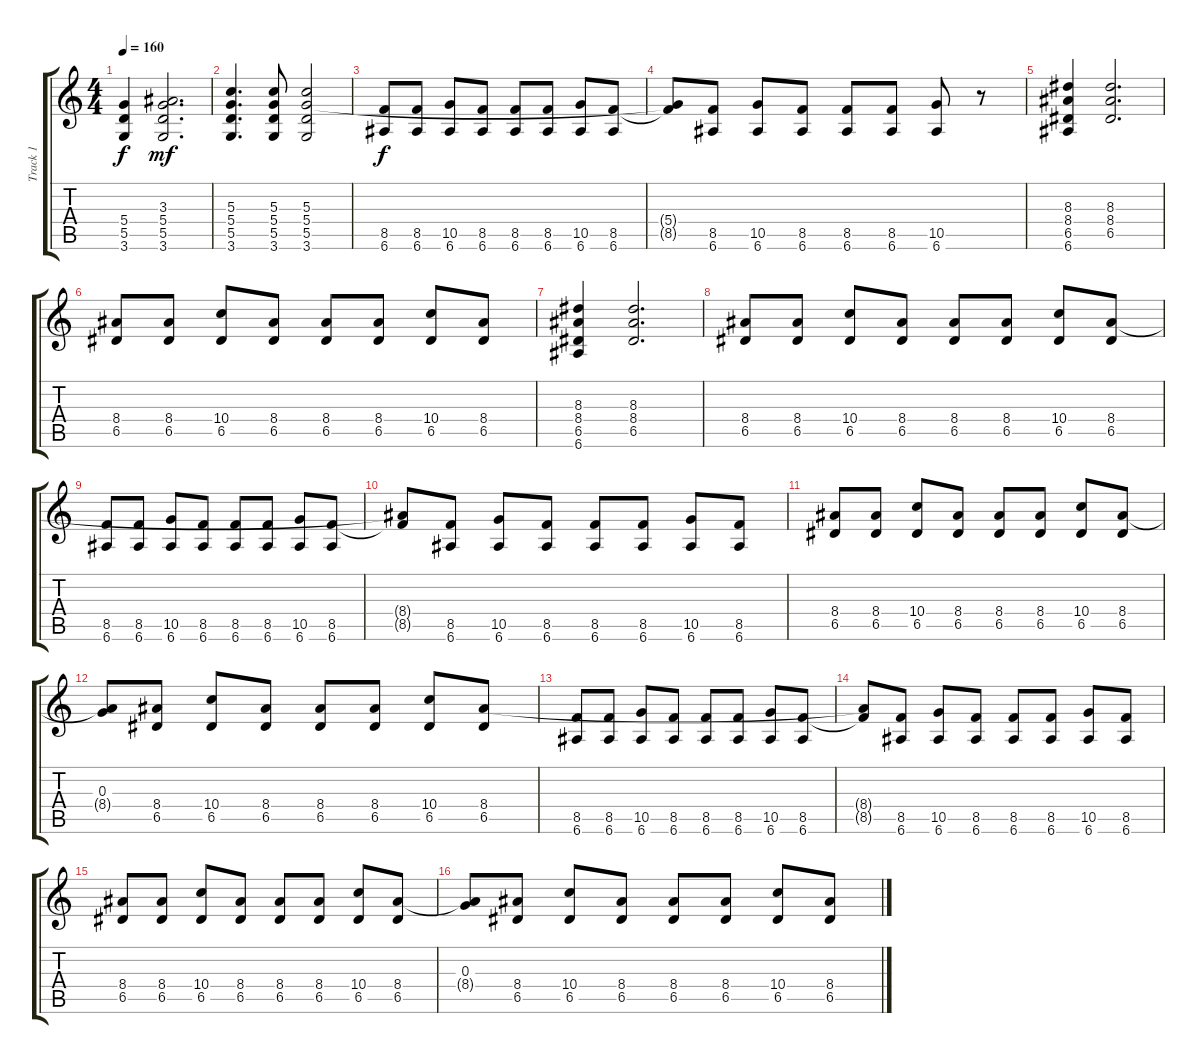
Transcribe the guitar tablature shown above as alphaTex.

\track ("Track 1" "Track 1") {instrument overdrivenguitar}
\staff {score tabs}
\tuning (E4 B3 G3 D3 A2 E2) {hide}
\ts (4 4)
\tempo 160
\clef g2
\ks c
(5.4 5.5 3.6).4{dy f} (3.3 5.4 5.5 3.6).2{d dy mf} |
(5.3 5.4 5.5 3.6).4{d} (5.3 5.4 5.5 3.6).8 (5.3 5.4 5.5 3.6).2 |
(8.5 6.6).8{dy f} (8.5 6.6).8 (10.5 6.6).8 (8.5 6.6).8 (8.5 6.6).8 (8.5 6.6).8 (10.5 6.6).8 (8.5 6.6).8 |
(5.4{t} 8.5{t}).8 (8.5 6.6).8 (10.5 6.6).8 (8.5 6.6).8 (8.5 6.6).8 (8.5 6.6).8 (10.5 6.6).8 r.8 |
(8.3 8.4 6.5 6.6).4 (8.3 8.4 6.5).2{d} |
(8.4 6.5).8 (8.4 6.5).8 (10.4 6.5).8 (8.4 6.5).8 (8.4 6.5).8 (8.4 6.5).8 (10.4 6.5).8 (8.4 6.5).8 |
(8.3 8.4 6.5 6.6).4 (8.3 8.4 6.5).2{d} |
(8.4 6.5).8 (8.4 6.5).8 (10.4 6.5).8 (8.4 6.5).8 (8.4 6.5).8 (8.4 6.5).8 (10.4 6.5).8 (8.4 6.5).8 |
(8.5 6.6).8 (8.5 6.6).8 (10.5 6.6).8 (8.5 6.6).8 (8.5 6.6).8 (8.5 6.6).8 (10.5 6.6).8 (8.5 6.6).8 |
(8.4{t} 8.5{t}).8 (8.5 6.6).8 (10.5 6.6).8 (8.5 6.6).8 (8.5 6.6).8 (8.5 6.6).8 (10.5 6.6).8 (8.5 6.6).8 |
(8.4 6.5).8 (8.4 6.5).8 (10.4 6.5).8 (8.4 6.5).8 (8.4 6.5).8 (8.4 6.5).8 (10.4 6.5).8 (8.4 6.5).8 |
(0.3 8.4{t}).8 (8.4 6.5).8 (10.4 6.5).8 (8.4 6.5).8 (8.4 6.5).8 (8.4 6.5).8 (10.4 6.5).8 (8.4 6.5).8 |
(8.5 6.6).8 (8.5 6.6).8 (10.5 6.6).8 (8.5 6.6).8 (8.5 6.6).8 (8.5 6.6).8 (10.5 6.6).8 (8.5 6.6).8 |
(8.4{t} 8.5{t}).8 (8.5 6.6).8 (10.5 6.6).8 (8.5 6.6).8 (8.5 6.6).8 (8.5 6.6).8 (10.5 6.6).8 (8.5 6.6).8 |
(8.4 6.5).8 (8.4 6.5).8 (10.4 6.5).8 (8.4 6.5).8 (8.4 6.5).8 (8.4 6.5).8 (10.4 6.5).8 (8.4 6.5).8 |
(0.3 8.4{t}).8 (8.4 6.5).8 (10.4 6.5).8 (8.4 6.5).8 (8.4 6.5).8 (8.4 6.5).8 (10.4 6.5).8 (8.4 6.5).8
